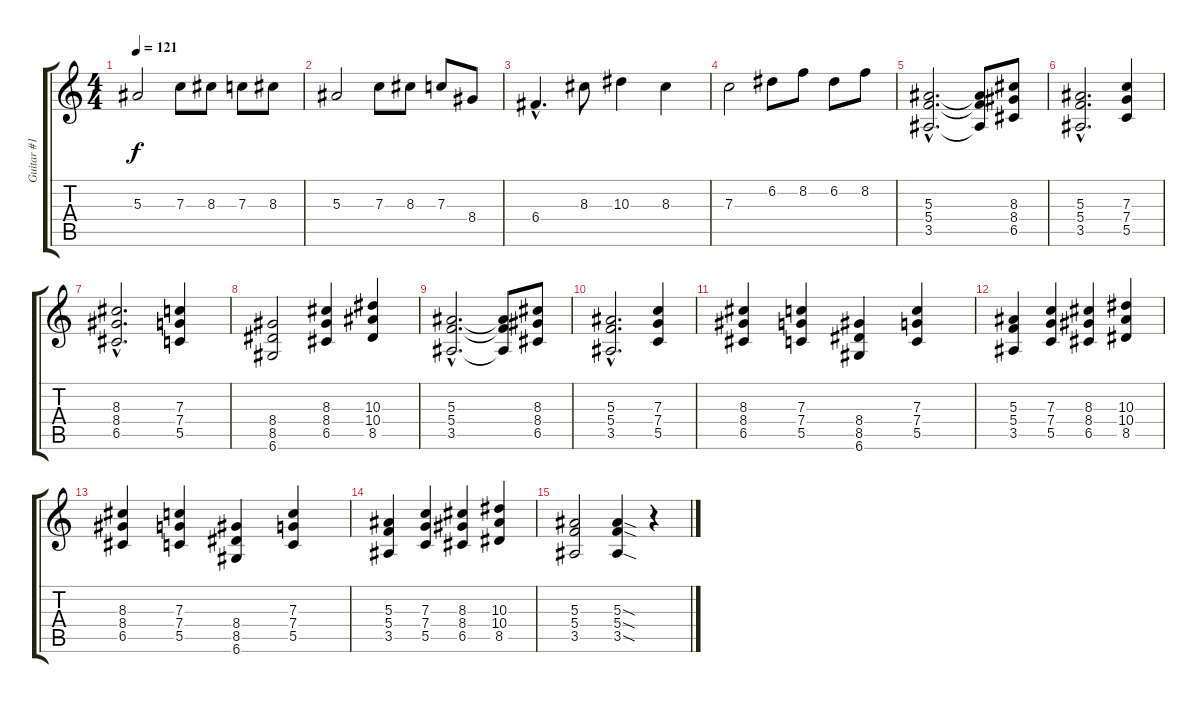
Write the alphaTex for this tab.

\track ("Guitar #1" "Guitar #1") {instrument distortionguitar}
\staff {score tabs}
\tuning (D4 A3 F3 C3 G2 D2) {hide}
\ts (4 4)
\tempo 121
\clef g2
\ks c
5.3.2{dy f} 7.3.8 8.3.8 7.3.8 8.3.8 |
5.3.2 7.3.8 8.3.8 7.3.8 8.4.8 |
6.4{hac}.4{d} 8.3.8 10.3.4 8.3.4 |
7.3.2 6.2.8 8.2.8 6.2.8 8.2.8 |
(5.3{hac} 5.4{hac} 3.5{hac}).2{d} (5.3{t} 5.4{t} 3.5{t}).8 (8.3 8.4 6.5).8 |
(5.3{hac} 5.4{hac} 3.5{hac}).2{d} (7.3 7.4 5.5).4 |
(8.3{hac} 8.4{hac} 6.5{hac}).2{d} (7.3 7.4 5.5).4 |
(8.4 8.5 6.6).2 (8.3 8.4 6.5).4 (10.3 10.4 8.5).4 |
(5.3{hac} 5.4{hac} 3.5{hac}).2{d} (5.3{t} 5.4{t} 3.5{t}).8 (8.3 8.4 6.5).8 |
(5.3{hac} 5.4{hac} 3.5{hac}).2{d} (7.3 7.4 5.5).4 |
(8.3 8.4 6.5).4 (7.3 7.4 5.5).4 (8.4 8.5 6.6).4 (7.3 7.4 5.5).4 |
(5.3 5.4 3.5).4 (7.3 7.4 5.5).4 (8.3 8.4 6.5).4 (10.3 10.4 8.5).4 |
(8.3 8.4 6.5).4 (7.3 7.4 5.5).4 (8.4 8.5 6.6).4 (7.3 7.4 5.5).4 |
(5.3 5.4 3.5).4 (7.3 7.4 5.5).4 (8.3 8.4 6.5).4 (10.3 10.4 8.5).4 |
(5.3 5.4 3.5).2 (5.3{sod} 5.4{sod} 3.5{sod}).4 r.4
